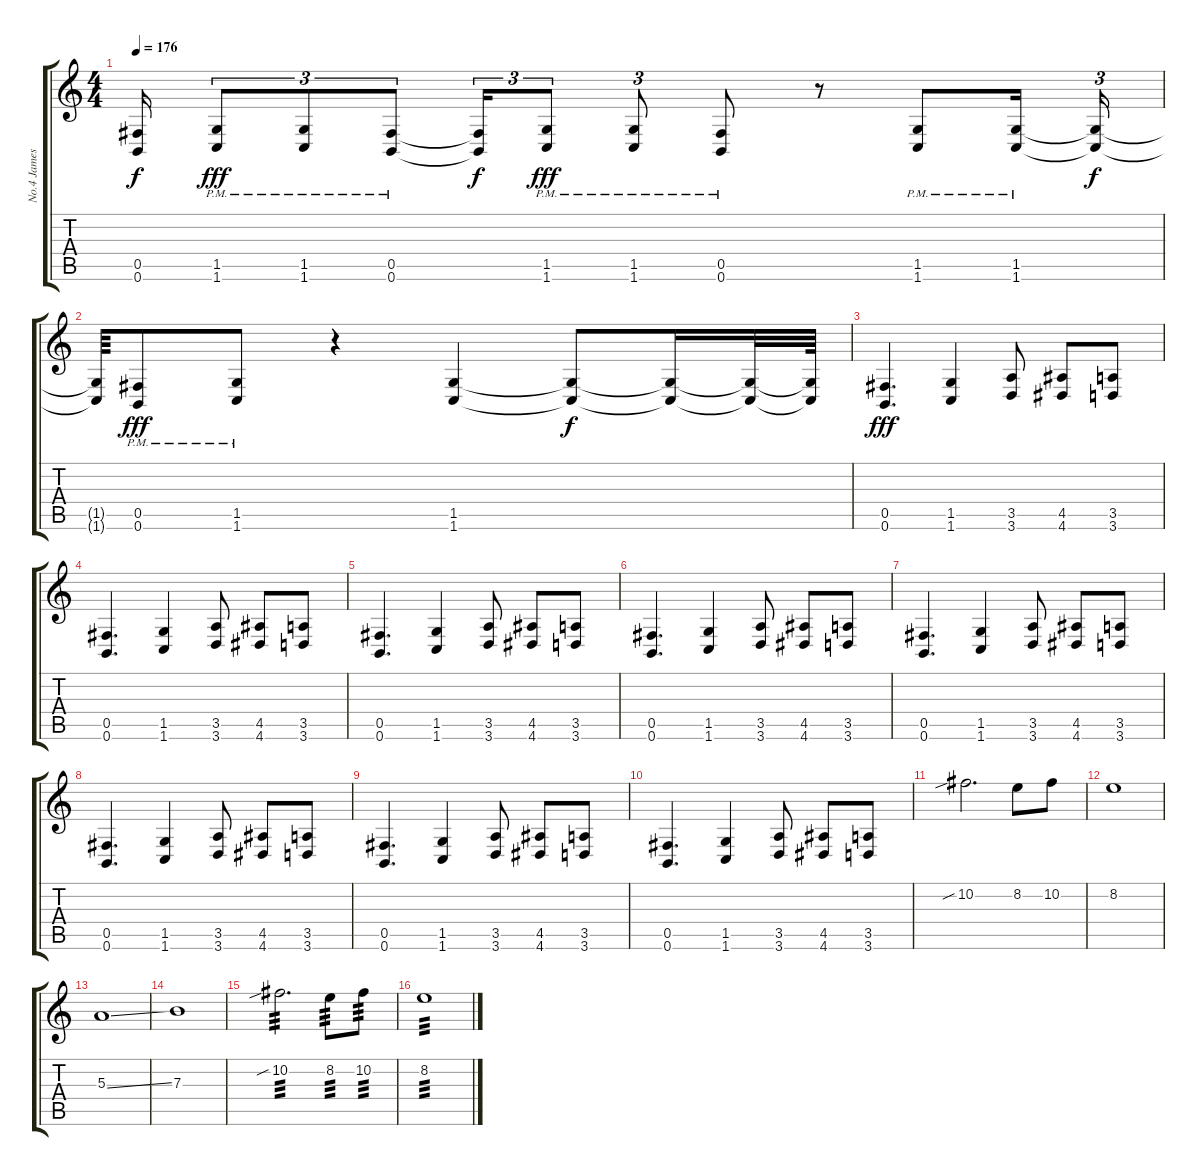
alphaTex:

\track ("No.4 James" "No.4 James") {instrument distortionguitar}
\staff {score tabs}
\tuning (Db4 Ab3 E3 B2 Gb2 B1) {hide}
\ts (4 4)
\tempo 176
\clef g2
\ks c
(0.5{t} 0.6{t}).16{dy f} (1.5{pm} 1.6{pm}).8{tu (3 2) dy fff} (1.5{pm} 1.6{pm}).8{tu (3 2)} (0.5{pm} 0.6{pm}).8{tu (3 2)} (0.5{t} 0.6{t}).16{tu (3 2) dy f} (1.5{pm} 1.6{pm}).8{tu (3 2) dy fff} (1.5{pm} 1.6{pm}).8{tu (3 2)} (0.5{pm} 0.6{pm}).8 r.8 (1.5{pm} 1.6{pm}).8 (1.5{pm} 1.6{pm}).16 (1.5{t} 1.6{t}).16{tu (3 2) dy f} |
(1.5{t} 1.6{t}).64 (0.5{pm} 0.6{pm}).8{dy fff} (1.5{pm} 1.6{pm}).8 r.4 (1.5 1.6).4 (1.5{t} 1.6{t}).8{dy f} (1.5{t} 1.6{t}).16 (1.5{t} 1.6{t}).32 (1.5{t} 1.6{t}).64 |
(0.5 0.6).4{d dy fff} (1.5 1.6).4 (3.5 3.6).8 (4.5 4.6).8 (3.5 3.6).8 |
(0.5 0.6).4{d} (1.5 1.6).4 (3.5 3.6).8 (4.5 4.6).8 (3.5 3.6).8 |
(0.5 0.6).4{d} (1.5 1.6).4 (3.5 3.6).8 (4.5 4.6).8 (3.5 3.6).8 |
(0.5 0.6).4{d} (1.5 1.6).4 (3.5 3.6).8 (4.5 4.6).8 (3.5 3.6).8 |
(0.5 0.6).4{d} (1.5 1.6).4 (3.5 3.6).8 (4.5 4.6).8 (3.5 3.6).8 |
(0.5 0.6).4{d} (1.5 1.6).4 (3.5 3.6).8 (4.5 4.6).8 (3.5 3.6).8 |
(0.5 0.6).4{d} (1.5 1.6).4 (3.5 3.6).8 (4.5 4.6).8 (3.5 3.6).8 |
(0.5 0.6).4{d} (1.5 1.6).4 (3.5 3.6).8 (4.5 4.6).8 (3.5 3.6).8 |
10.2{sib}.2{d} 8.2.8 10.2.8 |
8.2.1 |
5.3{ss}.1 |
7.3.1 |
10.2{sib}.2{d tp 3} 8.2.8{tp 3} 10.2.8{tp 3} |
8.2.1{tp 3}
